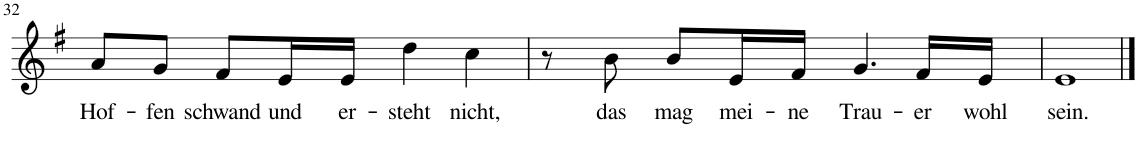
**kern	**text
*part1	*part1
*staff1	*staff1
*I"Piano	*
*I'Pno	*
!!LO:PB:g=z
*clefG2	*
*k[f#]	*
*M4/4	*
=32	=32
!	!LO:LY:b
8a/L	Hof-
!	!LO:LY:b
8g/J	-fen
!	!LO:LY:b
8f#/L	schwand
!	!LO:LY:b
16e/L	und
!	!LO:LY:b
16e/JJ	er-
!	!LO:LY:b
4dd\	-steht
!	!LO:LY:b
4cc\	nicht,
=33	=33
8r	.
!	!LO:LY:b
8b\	das
!	!LO:LY:b
8b/L	mag
!	!LO:LY:b
16e/L	mei-
!	!LO:LY:b
16f#/JJ	-ne
!	!LO:LY:b
4.g/	Trau-
!	!LO:LY:b
16f#/LL	-er
!	!LO:LY:b
16e/JJ	wohl
=34	=34
!	!LO:LY:b
1e	sein.
==	==
*-	*-
